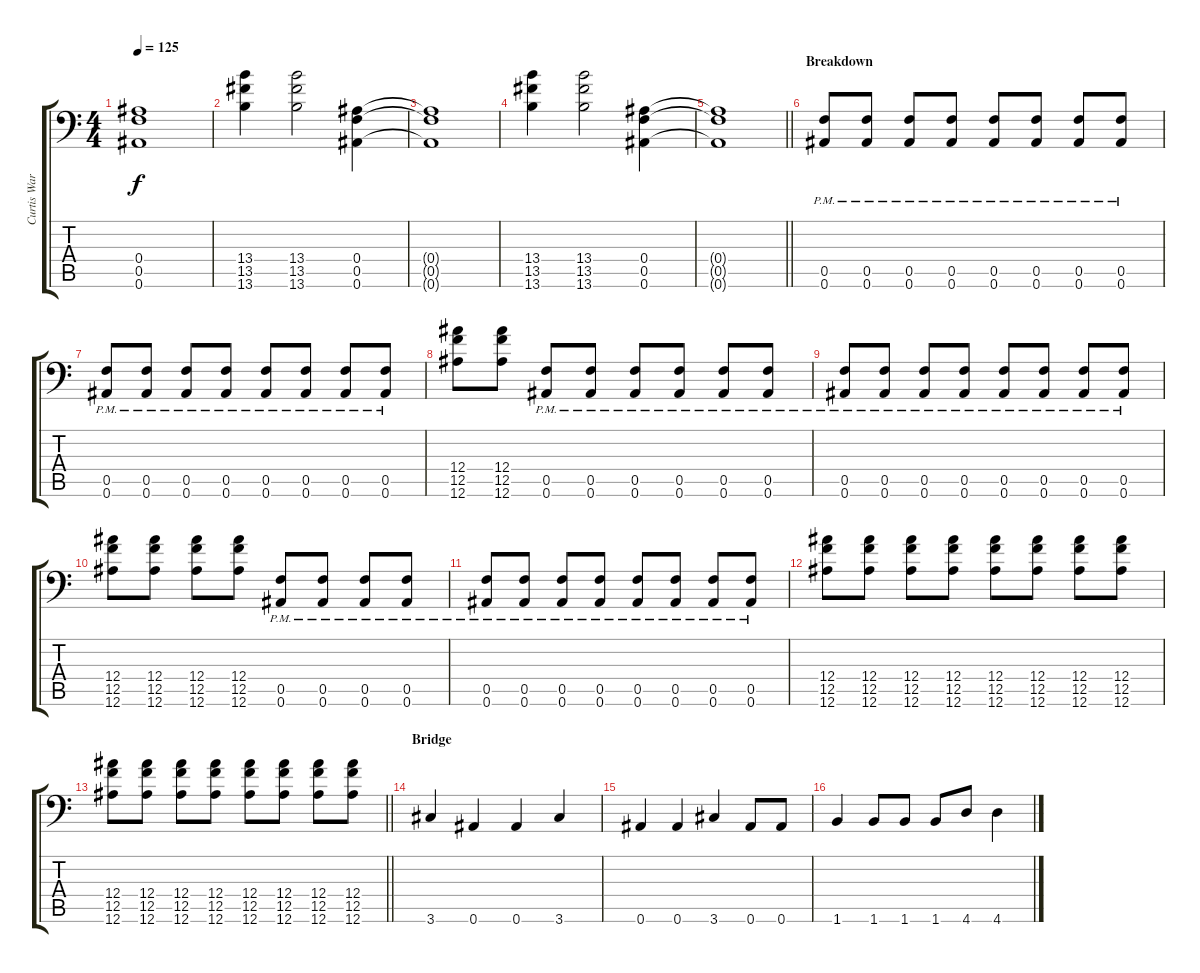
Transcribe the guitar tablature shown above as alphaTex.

\track ("Curtis Ward" "Curtis War") {instrument distortionguitar}
\staff {score tabs}
\tuning (C4 G3 Eb3 Bb2 F2 Bb1) {hide}
\ts (4 4)
\tempo 125
\clef f4
\ks c
(0.4{t} 0.5{t} 0.6{t}).1{dy f} |
(13.4 13.5 13.6).4 (13.4 13.5 13.6).2 (0.4 0.5 0.6).4 |
(0.4{t} 0.5{t} 0.6{t}).1 |
(13.4 13.5 13.6).4 (13.4 13.5 13.6).2 (0.4 0.5 0.6).4 |
\barLineRight lightlight
(0.4{t} 0.5{t} 0.6{t}).1 |
\section ("" "Breakdown")
(0.5{pm} 0.6{pm}).8 (0.5{pm} 0.6{pm}).8 (0.5{pm} 0.6{pm}).8 (0.5{pm} 0.6{pm}).8 (0.5{pm} 0.6{pm}).8 (0.5{pm} 0.6{pm}).8 (0.5{pm} 0.6{pm}).8 (0.5{pm} 0.6{pm}).8 |
(0.5{pm} 0.6{pm}).8 (0.5{pm} 0.6{pm}).8 (0.5{pm} 0.6{pm}).8 (0.5{pm} 0.6{pm}).8 (0.5{pm} 0.6{pm}).8 (0.5{pm} 0.6{pm}).8 (0.5{pm} 0.6{pm}).8 (0.5{pm} 0.6{pm}).8 |
(12.4 12.5 12.6).8 (12.4 12.5 12.6).8 (0.5{pm} 0.6{pm}).8 (0.5{pm} 0.6{pm}).8 (0.5{pm} 0.6{pm}).8 (0.5{pm} 0.6{pm}).8 (0.5{pm} 0.6{pm}).8 (0.5{pm} 0.6{pm}).8 |
(0.5{pm} 0.6{pm}).8 (0.5{pm} 0.6{pm}).8 (0.5{pm} 0.6{pm}).8 (0.5{pm} 0.6{pm}).8 (0.5{pm} 0.6{pm}).8 (0.5{pm} 0.6{pm}).8 (0.5{pm} 0.6{pm}).8 (0.5{pm} 0.6{pm}).8 |
(12.4 12.5 12.6).8 (12.4 12.5 12.6).8 (12.4 12.5 12.6).8 (12.4 12.5 12.6).8 (0.5{pm} 0.6{pm}).8 (0.5{pm} 0.6{pm}).8 (0.5{pm} 0.6{pm}).8 (0.5{pm} 0.6{pm}).8 |
(0.5{pm} 0.6{pm}).8 (0.5{pm} 0.6{pm}).8 (0.5{pm} 0.6{pm}).8 (0.5{pm} 0.6{pm}).8 (0.5{pm} 0.6{pm}).8 (0.5{pm} 0.6{pm}).8 (0.5{pm} 0.6{pm}).8 (0.5{pm} 0.6{pm}).8 |
(12.4 12.5 12.6).8 (12.4 12.5 12.6).8 (12.4 12.5 12.6).8 (12.4 12.5 12.6).8 (12.4 12.5 12.6).8 (12.4 12.5 12.6).8 (12.4 12.5 12.6).8 (12.4 12.5 12.6).8 |
\barLineRight lightlight
(12.4 12.5 12.6).8 (12.4 12.5 12.6).8 (12.4 12.5 12.6).8 (12.4 12.5 12.6).8 (12.4 12.5 12.6).8 (12.4 12.5 12.6).8 (12.4 12.5 12.6).8 (12.4 12.5 12.6).8 |
\section ("" "Bridge")
3.6.4 0.6.4 0.6.4 3.6.4 |
0.6.4 0.6.4 3.6.4 0.6.8 0.6.8 |
1.6.4 1.6.8 1.6.8 1.6.8 4.6.8 4.6.4
